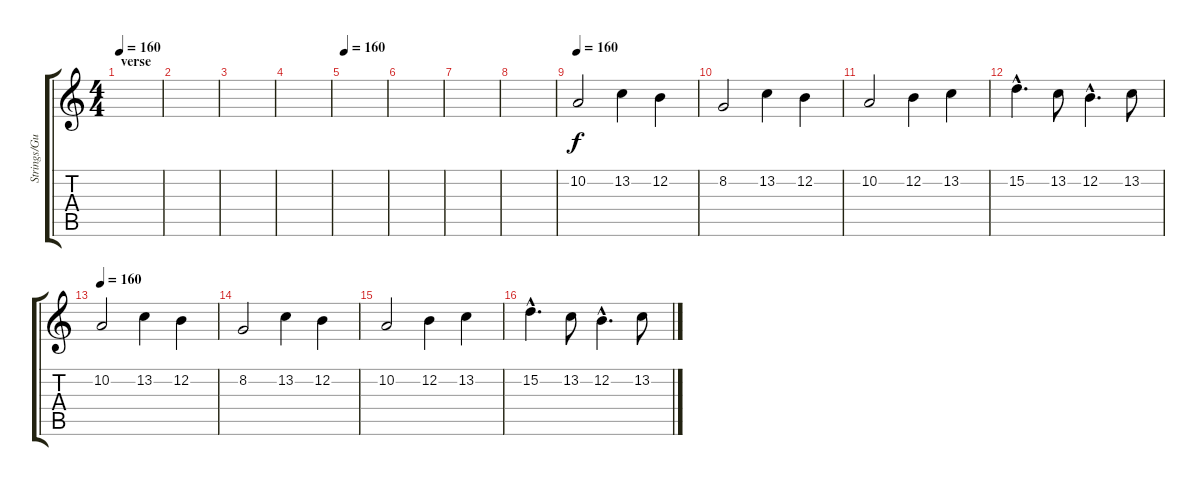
\track ("Strings/Guit3" "Strings/Gu") {instrument stringensemble1}
\staff {score tabs}
\tuning (E4 B3 G3 D3 A2 E2) {hide}
\ts (4 4)
\section ("" "verse")
\tempo 160
\clef g2
\ks c
|
|
|
|
\tempo 160
|
|
|
|
\tempo 160
10.2.2{volume 16} 13.2.4 12.2.4 |
8.2.2 13.2.4 12.2.4 |
10.2.2 12.2.4 13.2.4 |
15.2{hac}.4{d} 13.2.8 12.2{hac}.4{d} 13.2.8 |
\tempo 160
10.2.2{volume 16} 13.2.4 12.2.4 |
8.2.2 13.2.4 12.2.4 |
10.2.2 12.2.4 13.2.4 |
15.2{hac}.4{d} 13.2.8 12.2{hac}.4{d} 13.2.8
